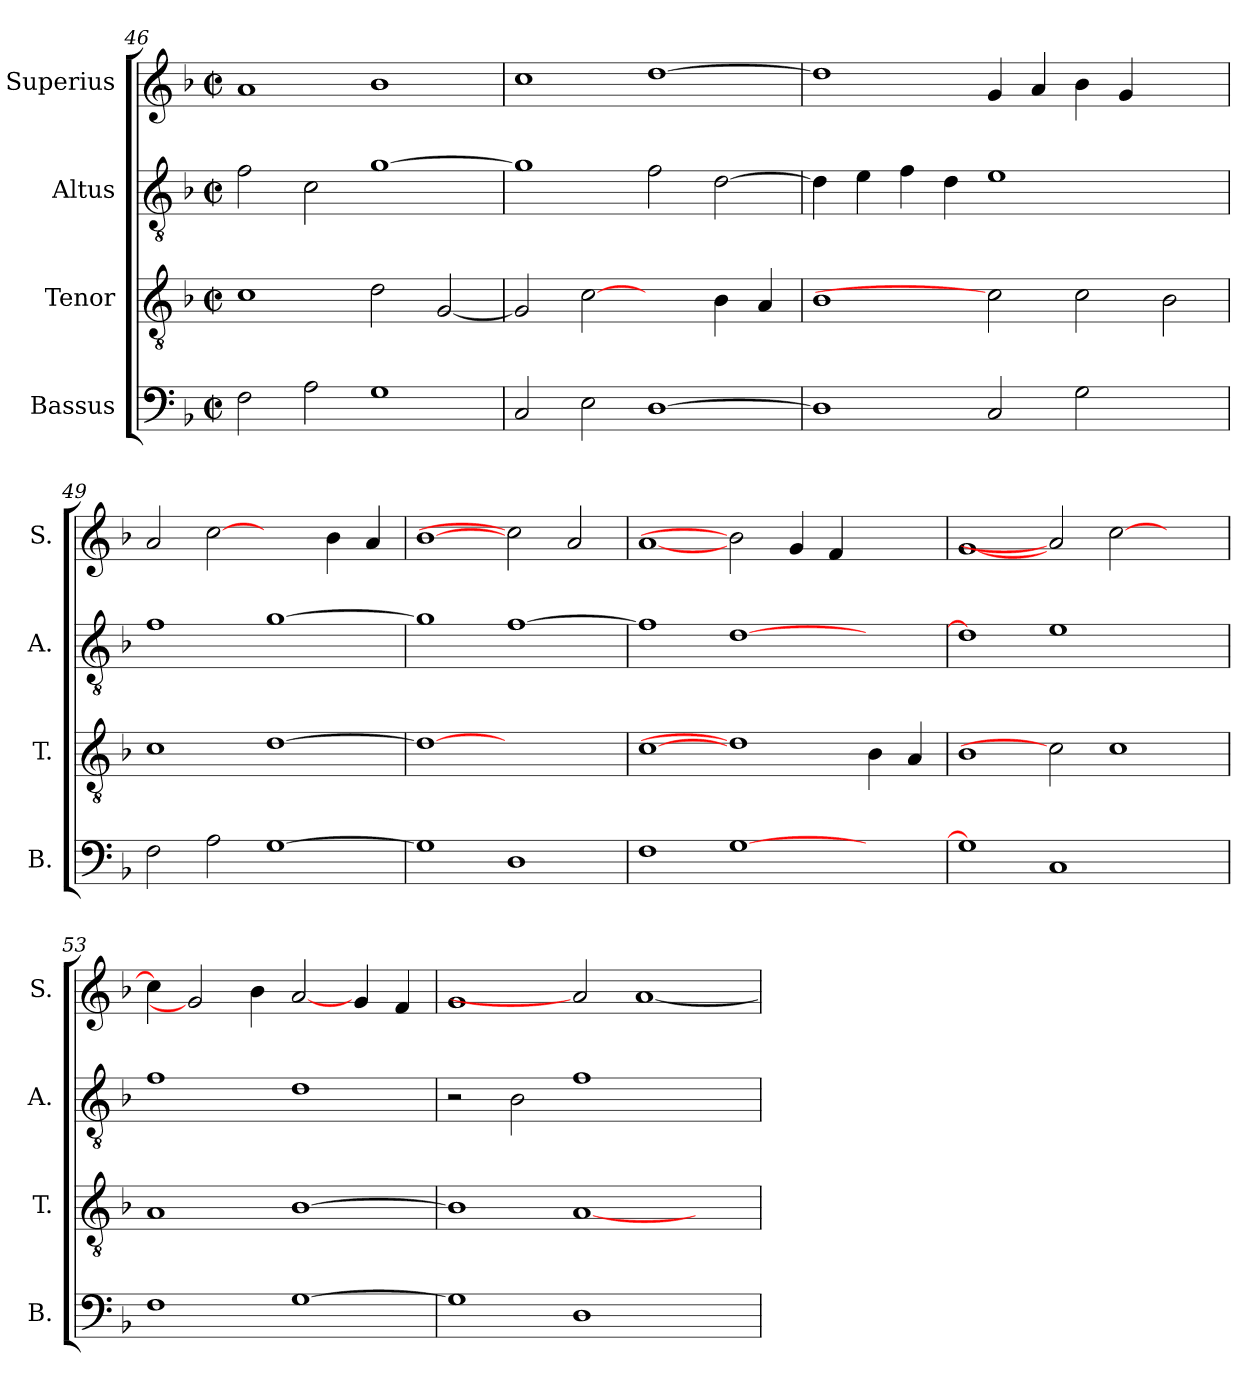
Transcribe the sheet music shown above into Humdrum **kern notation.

**kern	**kern	**kern	**kern
*part4	*part3	*part2	*part1
*staff4	*staff3	*staff2	*staff1
*I"Bassus	*I"Tenor	*I"Altus	*I"Superius
*I'B.	*I'T.	*I'A.	*I'S.
*clefF4	*clefGv2	*clefGv2	*clefG2
*	*ITrd7c12	*ITrd7c12	*
*k[b-]	*k[b-]	*k[b-]	*k[b-]
*F:	*F:	*F:	*F:
*M2/2	*M2/2	*M2/2	*M2/2
*met(c|)	*met(c|)	*met(c|)	*met(c|)
=46	=46	=46	=46
2Fi\	1Ci	2Fi\	1ai
2Ai\	.	2Ci\	.
1Gi	2Di\	[>1Gi	1b-i
.	[<2GGi/	.	.
=47	=47	=47	=47
2Ci/	2GGi/]	1Gi]	1cci
2Ei\	[2Ci	.	.
[>1Di	2ryy	2Fi\	[>1ddi
.	4BB-i\	[>2Di\	.
.	4AAi/	.	.
!!LO:LB:g=z
=48	=48	=48	=48
1Di]	1BB-i	4Di\]	1ddi]
.	.	4Ei\	.
.	.	4Fi\	.
.	.	4Di\	.
2Ci/	2Ci]	1Ei	4gi/
.	.	.	4ai/
2Gi\	2Ci\	.	4b-i\
.	.	.	4gi/
2ryy	2BB-i\	2ryy	2ryy
=49	=49	=49	=49
2Fi\	1Ci	1Fi	2ai/
2Ai\	.	.	[2cci
[>1Gi	[>1Di	[>1Gi	2ryy
.	.	.	4b-i\
.	.	.	4ai/
=50	=50	=50	=50
1Gi]	1Di_>	1Gi]	[1b-i
1Di	1ryy	[>1Fi	2cci]
.	.	.	2ai/
=51	=51	=51	=51
1Fi	[1Ci	1Fi]	[1ai
[>1Gi	1Di]	[>1Di	2b-i]
.	.	.	4gi/
.	.	.	4fi/
2ryy	4BB-i\	2ryy	2ryy
.	4AAi/	.	.
=52	=52	=52	=52
1Gi]	1BB-i	1Di]	[1gi
1Ci	2Ci]	1Ei	2ai]
.	1Ci	.	[>2cci\
2ryy	.	2ryy	2ryy
!!LO:LB:g=z
=53	=53	=53	=53
1Fi	1AAi	1Fi	4cci\]
.	.	.	2gi]
.	.	.	4b-i\
[>1Gi	[>1BB-i	1Di	[2ai
.	.	.	4gi/
.	.	.	4fi/
=54	=54	=54	=54
1Gi]	1BB-i]	2r	1gi
.	.	2BB-i\	.
1Di	[<1AAi	1Fi	2ai]
.	.	.	[<1ai
2ryy	2ryy	2ryy	.
=	=	=	=
*-	*-	*-	*-
